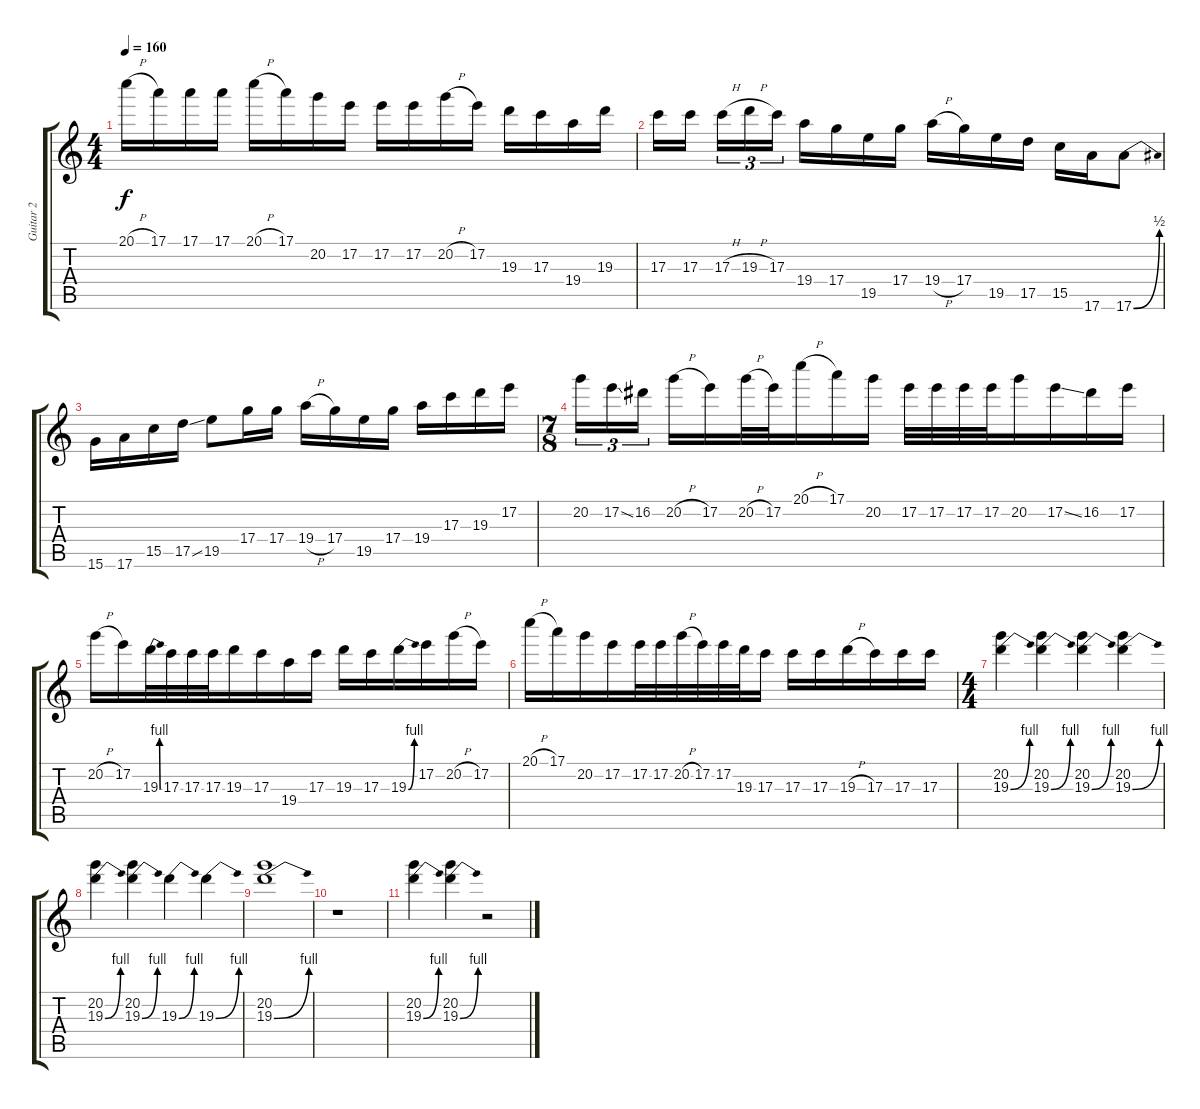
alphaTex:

\track ("Guitar 2" "Guitar 2") {instrument distortionguitar}
\staff {score tabs}
\tuning (E4 B3 G3 D3 A2 E2) {hide}
\ts (4 4)
\tempo 160
\clef g2
\ks c
20.1{h}.16{dy f} 17.1.16 17.1.16 17.1.16 20.1{h}.16 17.1.16 20.2.16 17.2.16 17.2.16 17.2.16 20.2{h}.16 17.2.16 19.3.16 17.3.16 19.4.16 19.3.16 |
17.3.16 17.3.16 17.3{h}.16{tu (3 2)} 19.3{h}.16{tu (3 2)} 17.3.16{tu (3 2)} 19.4.16 17.4.16 19.5.16 17.4.16 19.4{h}.16 17.4.16 19.5.16 17.5.16 15.5.16 17.6.16 17.6{be (bend 0 0 60 2)}.8 |
15.6.16 17.6.16 15.5.16 17.5{ss}.16 19.5.8 17.4.16 17.4.16 19.4{h}.16 17.4.16 19.5.16 17.4.16 19.4.16 17.3.16 19.3.16 17.2.16 |
\ts (7 8)
20.2.16{tu (3 2)} 17.2{ss}.16{tu (3 2)} 16.2.16{tu (3 2)} 20.2{h}.16 17.2.16 20.2{h}.32 17.2.32 20.1{h}.16 17.1.16 20.2.16 17.2.32 17.2.32 17.2.32 17.2.32 20.2.16 17.2{ss}.16 16.2.16 17.2.16 |
20.2{h}.16 17.2.16 19.3{be (bend 0 0 60 4)}.32 17.3.32 17.3.32 17.3.32 19.3.16 17.3.16 19.4.16 17.3.16 19.3.16 17.3.16 19.3{be (bend 0 0 60 4)}.16 17.2.16 20.2{h}.16 17.2.16 |
20.1{h}.16 17.1.16 20.2.16 17.2.16 17.2.32 17.2.32 20.2{h}.32 17.2.32 17.2.32 19.3.32 17.3.16 17.3.16 17.3.16 19.3{h}.16 17.3.16 17.3.16 17.3.16 |
\ts (4 4)
(20.2 19.3{be (bend 0 0 60 4)}).4 (20.2 19.3{be (bend 0 0 60 4)}).4 (20.2 19.3{be (bend 0 0 60 4)}).4 (20.2 19.3{be (bend 0 0 60 4)}).4 |
(20.2 19.3{be (bend 0 0 60 4)}).4 (20.2 19.3{be (bend 0 0 60 4)}).4 19.3{be (bend 0 0 60 4)}.4 19.3{be (bend 0 0 60 4)}.4 |
(20.2 19.3{be (bend 0 0 60 4)}).1 |
r.1 |
(20.2 19.3{be (bend 0 0 60 4)}).4 (20.2 19.3{be (bend 0 0 60 4)}).4 r.2
